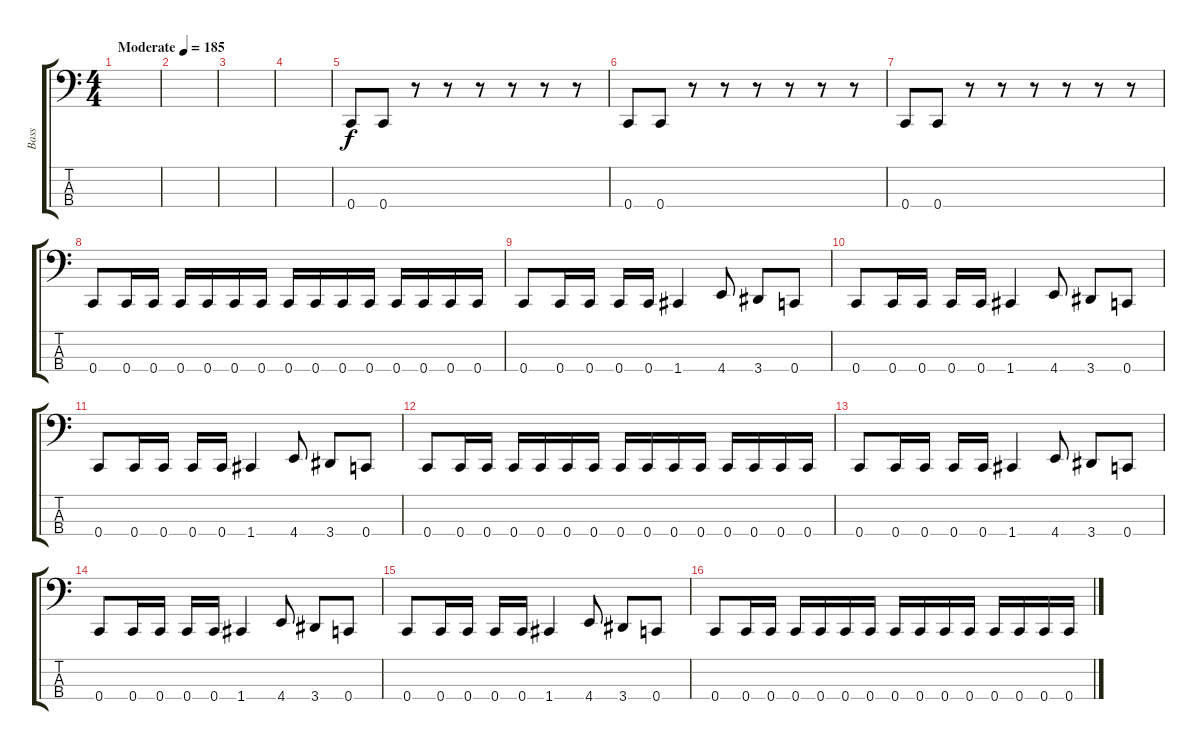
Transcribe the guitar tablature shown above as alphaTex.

\track ("Bass" "Bass") {instrument electricbassfinger}
\staff {score tabs}
\tuning (F2 C2 G1 C1) {hide}
\ts (4 4)
\tempo (185 "Moderate")
\clef f4
\ks c
|
|
|
|
0.4.8 0.4.8 r.8 r.8 r.8 r.8 r.8 r.8 |
0.4.8 0.4.8 r.8 r.8 r.8 r.8 r.8 r.8 |
0.4.8 0.4.8 r.8 r.8 r.8 r.8 r.8 r.8 |
0.4.8 0.4.16 0.4.16 0.4.16 0.4.16 0.4.16 0.4.16 0.4.16 0.4.16 0.4.16 0.4.16 0.4.16 0.4.16 0.4.16 0.4.16 |
0.4.8 0.4.16 0.4.16 0.4.16 0.4.16 1.4.4 4.4.8 3.4.8 0.4.8 |
0.4.8 0.4.16 0.4.16 0.4.16 0.4.16 1.4.4 4.4.8 3.4.8 0.4.8 |
0.4.8 0.4.16 0.4.16 0.4.16 0.4.16 1.4.4 4.4.8 3.4.8 0.4.8 |
0.4.8 0.4.16 0.4.16 0.4.16 0.4.16 0.4.16 0.4.16 0.4.16 0.4.16 0.4.16 0.4.16 0.4.16 0.4.16 0.4.16 0.4.16 |
0.4.8 0.4.16 0.4.16 0.4.16 0.4.16 1.4.4 4.4.8 3.4.8 0.4.8 |
0.4.8 0.4.16 0.4.16 0.4.16 0.4.16 1.4.4 4.4.8 3.4.8 0.4.8 |
0.4.8 0.4.16 0.4.16 0.4.16 0.4.16 1.4.4 4.4.8 3.4.8 0.4.8 |
0.4.8 0.4.16 0.4.16 0.4.16 0.4.16 0.4.16 0.4.16 0.4.16 0.4.16 0.4.16 0.4.16 0.4.16 0.4.16 0.4.16 0.4.16
